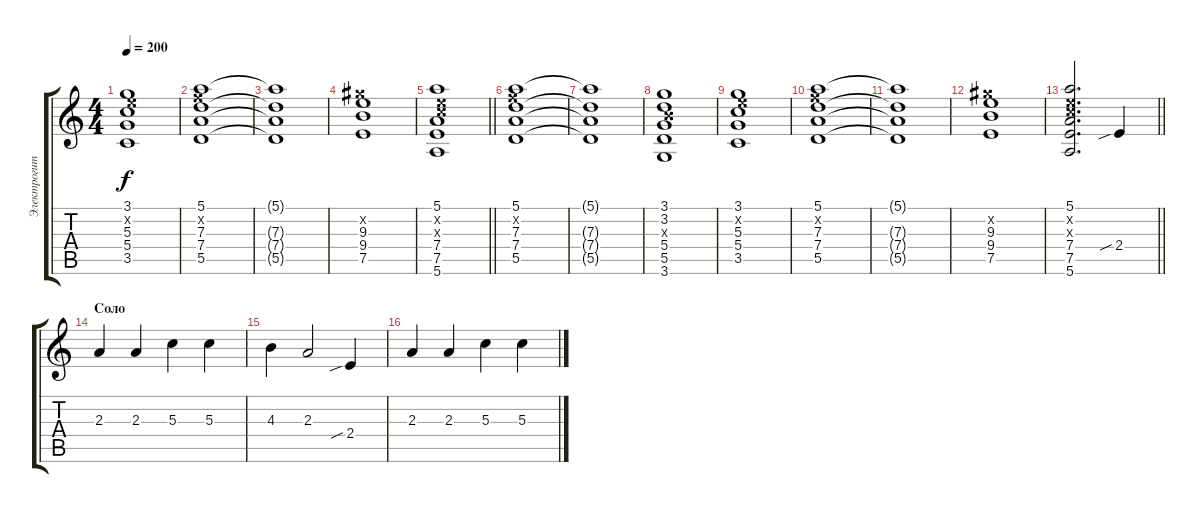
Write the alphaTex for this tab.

\track ("Электрогитара" "Электрогит") {instrument acousticguitarsteel}
\staff {score tabs}
\tuning (E4 B3 G3 D3 A2 E2) {hide}
\ts (4 4)
\tempo 200
\clef g2
\ks c
(3.1 5.2{x} 5.3 5.4 3.5).1{dy f} |
(5.1 6.2{x} 7.3 7.4 5.5).1 |
(5.1{t} 7.3{t} 7.4{t} 5.5{t}).1 |
(9.2{x} 9.3 9.4 7.5).1 |
\barLineRight lightlight
(5.1 5.2{x} 5.3{x} 7.4 7.5 5.6).1 |
\section ("" "")
(5.1 6.2{x} 7.3 7.4 5.5).1 |
(5.1{t} 7.3{t} 7.4{t} 5.5{t}).1 |
(3.1 3.2 4.3{x} 5.4 5.5 3.6).1 |
(3.1 5.2{x} 5.3 5.4 3.5).1 |
(5.1 6.2{x} 7.3 7.4 5.5).1 |
(5.1{t} 7.3{t} 7.4{t} 5.5{t}).1 |
(9.2{x} 9.3 9.4 7.5).1 |
\barLineRight lightlight
(5.1 5.2{x} 5.3{x} 7.4 7.5 5.6).2{d} 2.4{sib}.4{volume 16} |
\section ("" "Соло")
2.3.4 2.3.4 5.3.4 5.3.4 |
4.3.4 2.3.2 2.4{sib}.4 |
2.3.4 2.3.4 5.3.4 5.3.4
